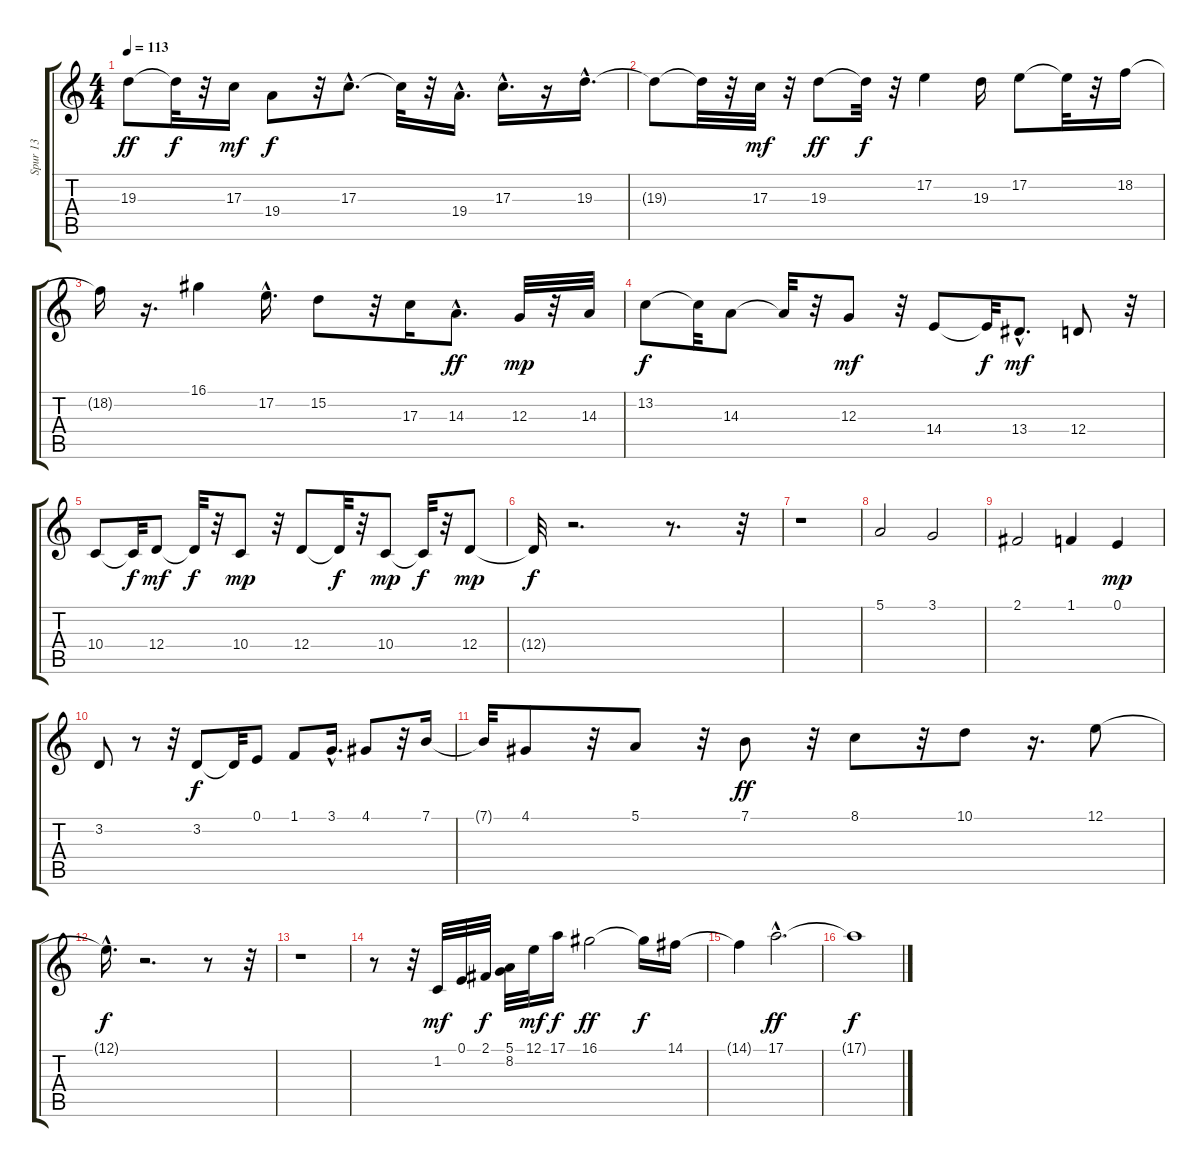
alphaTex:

\track ("Spur 13" "Spur 13") {instrument sopranosax}
\staff {score tabs}
\tuning (E4 B3 G3 D3 A2 E2) {hide}
\ts (4 4)
\tempo 113
\clef g2
\ks c
19.3.8{dy ff} 19.3{t}.32{dy f} r.32 17.3.16{dy mf} 19.4.8{dy f} r.32 17.3{hac}.8{d} 17.3{t}.32 r.32 19.4{hac}.16{d} 17.3{hac}.16{d} r.16 19.3{hac}.16{d} |
19.3{t}.8 19.3{t}.32 r.32 17.3.32{dy mf} r.32 19.3.8{dy ff} 19.3{t}.32{dy f} r.32 17.2.4 19.3.16 17.2.8 17.2{t}.32 r.32 18.2.16 |
18.2{t}.16 r.16{d} 16.1.4 17.2{hac}.16{d} 15.2.8 r.32 17.3.16 14.3{hac}.8{d dy ff} 12.3.32{dy mp} r.32 14.3.32 |
13.2.8{dy f} 13.2{t}.32 14.3.8 14.3{t}.32 r.32 12.3.8{dy mf} r.32 14.4.8 14.4{t}.32{dy f} 13.4{hac}.8{d dy mf} 12.4.8 r.32 |
10.4.8 10.4{t}.32{dy f} 12.4.8{dy mf} 12.4{t}.32{dy f} r.32 10.4.8{dy mp} r.32 12.4.8 12.4{t}.32{dy f} r.32 10.4.8{dy mp} 10.4{t}.32{dy f} r.32 12.4.8{dy mp} |
12.4{t}.32{dy f} r.2{d} r.8{d} r.32 |
r.1 |
5.1.2 3.1.2 |
2.1.2 1.1.4 0.1.4{dy mp} |
3.2.8 r.8 r.32 3.2.8{dy f} 3.2{t}.32 0.1.8 1.1.8 3.1{hac}.16{d} 4.1.8 r.32 7.1.16 |
7.1{t}.32 4.1.8 r.32 5.1.8 r.32 7.1.8{dy ff} r.32 8.1.8 r.32 10.1.8 r.16{d} 12.1.8 |
12.1{hac t}.16{d dy f} r.2{d} r.8 r.32 |
r.1 |
r.8 r.32 1.2.32{dy mf} 0.1.32 2.1.32{dy f} (5.1 8.2).32 12.1.32{dy mf} 17.1.16{dy f} 16.1.2{dy ff} 16.1{t}.16{dy f} 14.1.16 |
14.1{t}.4 17.1{hac}.2{d dy ff volume 9} |
17.1{t}.1{dy f}
